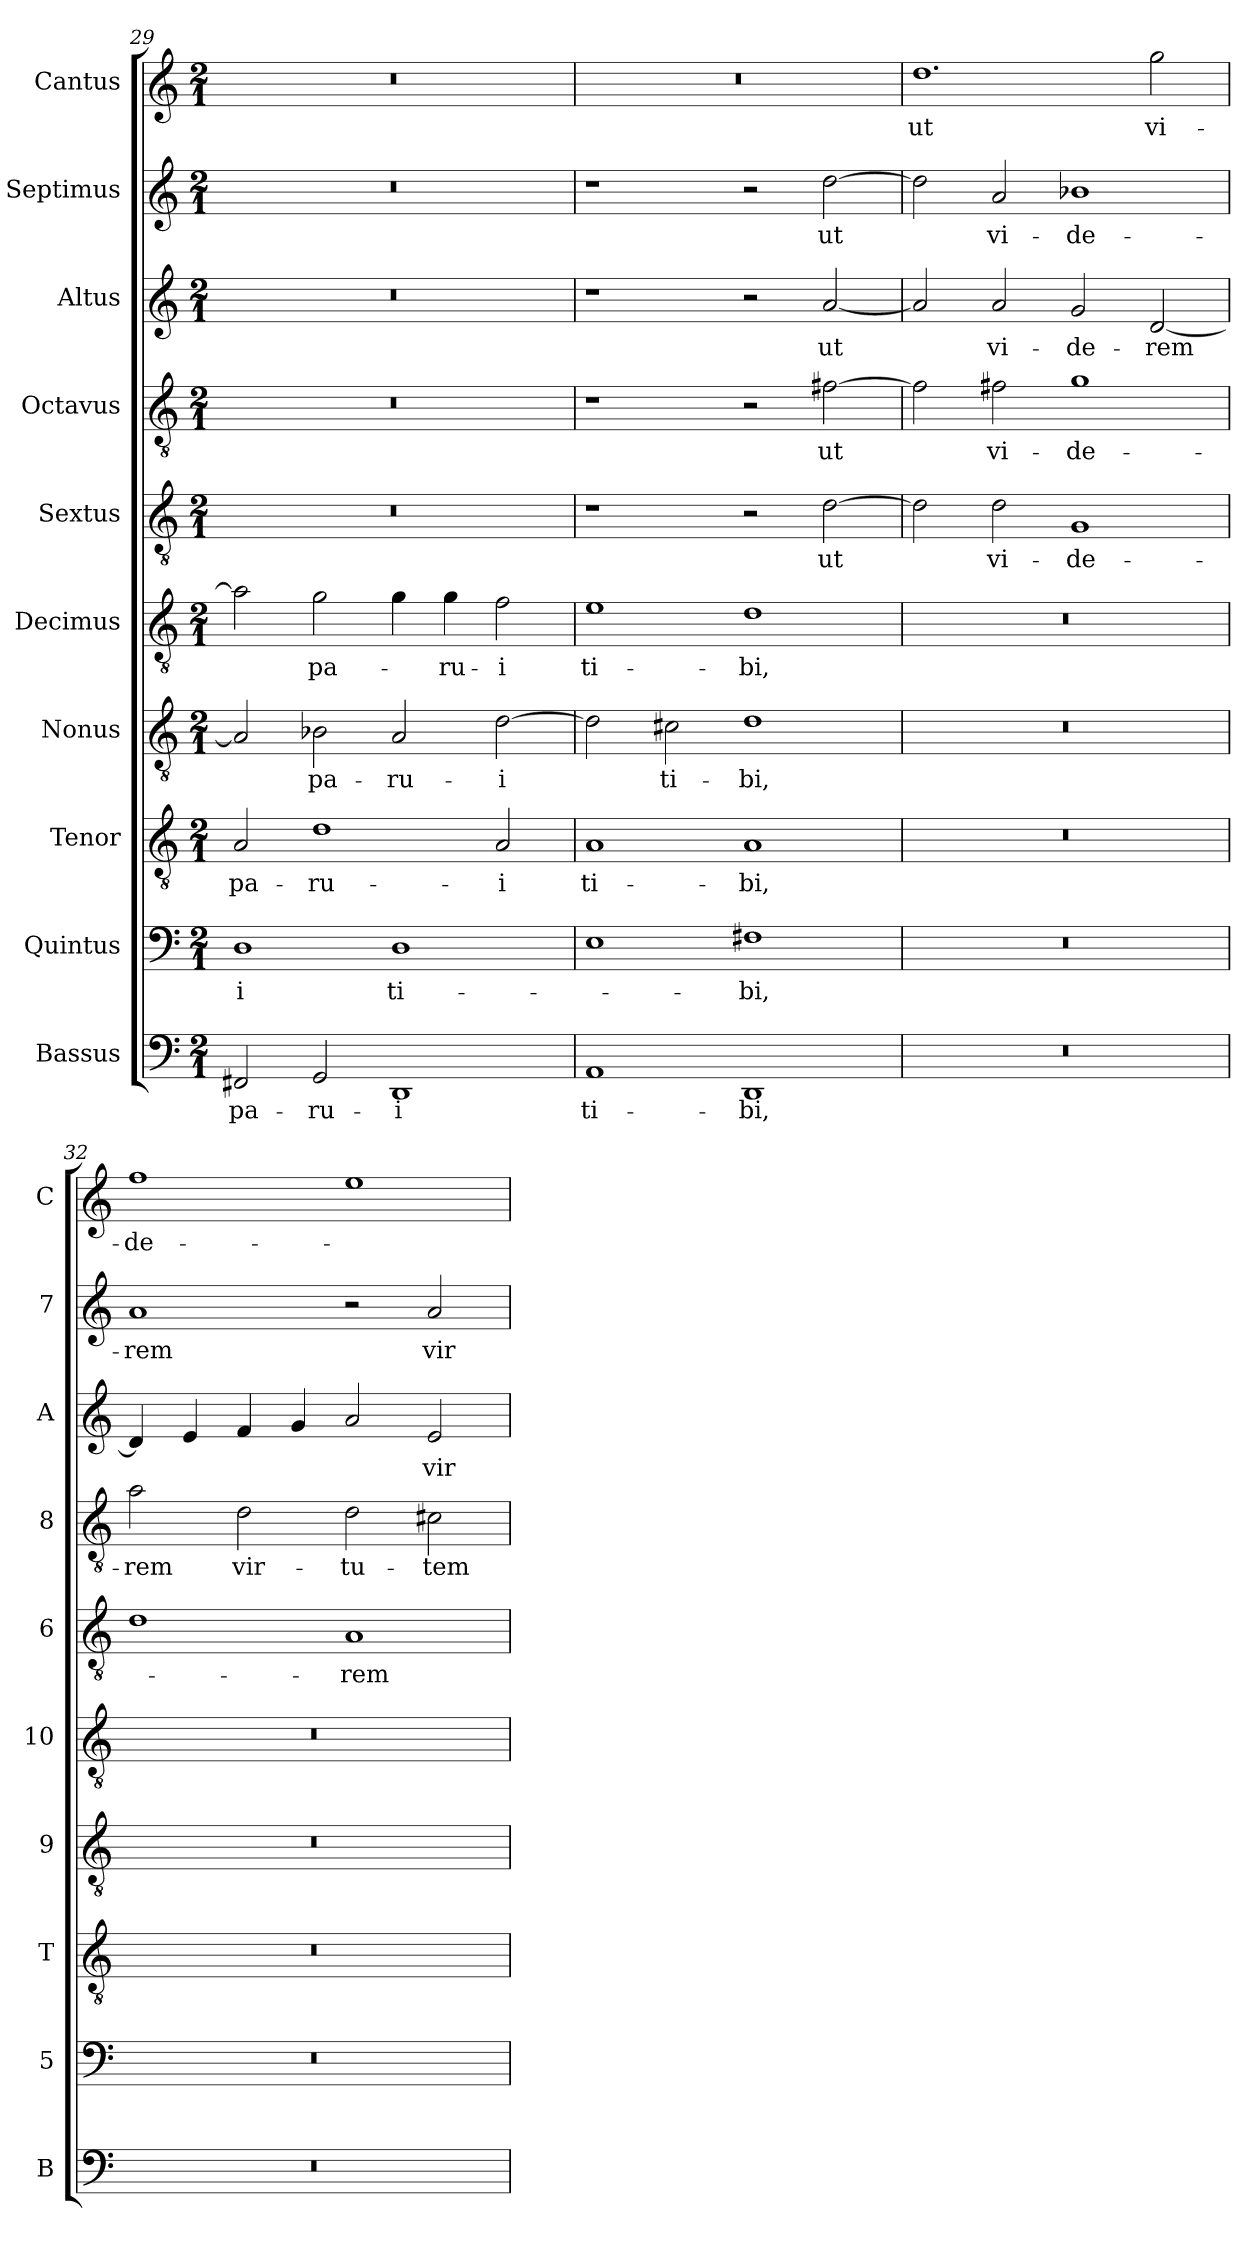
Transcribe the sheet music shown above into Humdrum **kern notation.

**kern	**text	**kern	**text	**kern	**text	**kern	**text	**kern	**text	**kern	**text	**kern	**text	**kern	**text	**kern	**text	**kern	**text
*part10	*part10	*part9	*part9	*part8	*part8	*part7	*part7	*part6	*part6	*part5	*part5	*part4	*part4	*part3	*part3	*part2	*part2	*part1	*part1
*staff10	*staff10	*staff9	*staff9	*staff8	*staff8	*staff7	*staff7	*staff6	*staff6	*staff5	*staff5	*staff4	*staff4	*staff3	*staff3	*staff2	*staff2	*staff1	*staff1
*I"Bassus	*	*I"Quintus	*	*I"Tenor	*	*I"Nonus	*	*I"Decimus	*	*I"Sextus	*	*I"Octavus	*	*I"Altus	*	*I"Septimus	*	*I"Cantus	*
*I'B	*	*I'5	*	*I'T	*	*I'9	*	*I'10	*	*I'6	*	*I'8	*	*I'A	*	*I'7	*	*I'C	*
*clefF4	*	*clefF4	*	*clefGv2	*	*clefGv2	*	*clefGv2	*	*clefGv2	*	*clefGv2	*	*clefG2	*	*clefG2	*	*clefG2	*
*k[]	*	*k[]	*	*k[]	*	*k[]	*	*k[]	*	*k[]	*	*k[]	*	*k[]	*	*k[]	*	*k[]	*
*M2/1	*	*M2/1	*	*M2/1	*	*M2/1	*	*M2/1	*	*M2/1	*	*M2/1	*	*M2/1	*	*M2/1	*	*M2/1	*
=29	=29	=29	=29	=29	=29	=29	=29	=29	=29	=29	=29	=29	=29	=29	=29	=29	=29	=29	=29
!	!LO:LY:b	!	!LO:LY:b	!	!LO:LY:b	!	!	!	!	!	!	!	!	!	!	!	!	!	!
2FF#X/	-pa-	1D	-i	2A/	-pa-	2A/]	.	2a\]	.	0r	.	0r	.	0r	.	0r	.	0r	.
!	!LO:LY:b	!	!	!	!LO:LY:b	!	!LO:LY:b	!	!LO:LY:b	!	!	!	!	!	!	!	!	!	!
2GG/	-ru-	.	.	1d	-ru-	2B-X\	-pa-	2g\	-pa-	.	.	.	.	.	.	.	.	.	.
!	!LO:LY:b	!	!LO:LY:b	!	!	!	!LO:LY:b	!	!	!	!	!	!	!	!	!	!	!	!
1DD	-i	1D	ti-	.	.	2A/	-ru-	4g\	.	.	.	.	.	.	.	.	.	.	.
!	!	!	!	!	!	!	!	!	!LO:LY:b	!	!	!	!	!	!	!	!	!	!
.	.	.	.	.	.	.	.	4g\	-ru-	.	.	.	.	.	.	.	.	.	.
!	!	!	!	!	!LO:LY:b	!	!LO:LY:b	!	!LO:LY:b	!	!	!	!	!	!	!	!	!	!
.	.	.	.	2A/	-i	[2d\	-i	2f\	-i	.	.	.	.	.	.	.	.	.	.
=30	=30	=30	=30	=30	=30	=30	=30	=30	=30	=30	=30	=30	=30	=30	=30	=30	=30	=30	=30
!	!LO:LY:b	!	!	!	!LO:LY:b	!	!	!	!LO:LY:b	!	!	!	!	!	!	!	!	!	!
1AA	ti-	1E	.	1A	ti-	2d\]	.	1e	ti-	1r	.	1r	.	1r	.	1r	.	0r	.
!	!	!	!	!	!	!	!LO:LY:b	!	!	!	!	!	!	!	!	!	!	!	!
.	.	.	.	.	.	2c#X\	ti-	.	.	.	.	.	.	.	.	.	.	.	.
!	!LO:LY:b	!	!LO:LY:b	!	!LO:LY:b	!	!LO:LY:b	!	!LO:LY:b	!	!	!	!	!	!	!	!	!	!
1DD	-bi,	1F#X	-bi,	1A	-bi,	1d	-bi,	1d	-bi,	2r	.	2r	.	2r	.	2r	.	.	.
!	!	!	!	!	!	!	!	!	!	!	!LO:LY:b	!	!LO:LY:b	!	!LO:LY:b	!	!LO:LY:b	!	!
.	.	.	.	.	.	.	.	.	.	[2d\	ut	[2f#X\	ut	[2a/	ut	[2dd\	ut	.	.
=31	=31	=31	=31	=31	=31	=31	=31	=31	=31	=31	=31	=31	=31	=31	=31	=31	=31	=31	=31
!	!	!	!	!	!	!	!	!	!	!	!	!	!	!	!	!	!	!	!LO:LY:b
0r	.	0r	.	0r	.	0r	.	0r	.	2d\]	.	2f#\]	.	2a/]	.	2dd\]	.	1.dd	ut
!	!	!	!	!	!	!	!	!	!	!	!LO:LY:b	!	!LO:LY:b	!	!LO:LY:b	!	!LO:LY:b	!	!
.	.	.	.	.	.	.	.	.	.	2d\	vi-	2f#X\	vi-	2a/	vi-	2a/	vi-	.	.
!	!	!	!	!	!	!	!	!	!	!	!LO:LY:b	!	!LO:LY:b	!	!LO:LY:b	!	!LO:LY:b	!	!
.	.	.	.	.	.	.	.	.	.	1G	-de-	1g	-de-	2g/	-de-	1b-X	-de-	.	.
!	!	!	!	!	!	!	!	!	!	!	!	!	!	!	!LO:LY:b	!	!	!	!LO:LY:b
.	.	.	.	.	.	.	.	.	.	.	.	.	.	[2d/	-rem	.	.	2gg\	vi-
=32	=32	=32	=32	=32	=32	=32	=32	=32	=32	=32	=32	=32	=32	=32	=32	=32	=32	=32	=32
!	!	!	!	!	!	!	!	!	!	!	!	!	!LO:LY:b	!	!	!	!LO:LY:b	!	!LO:LY:b
0r	.	0r	.	0r	.	0r	.	0r	.	1d	.	2a\	-rem	4d/]	.	1a	-rem	1ff	-de-
.	.	.	.	.	.	.	.	.	.	.	.	.	.	4e/	.	.	.	.	.
!	!	!	!	!	!	!	!	!	!	!	!	!	!LO:LY:b	!	!	!	!	!	!
.	.	.	.	.	.	.	.	.	.	.	.	2d\	vir-	4f/	.	.	.	.	.
.	.	.	.	.	.	.	.	.	.	.	.	.	.	4g/	.	.	.	.	.
!	!	!	!	!	!	!	!	!	!	!	!LO:LY:b	!	!LO:LY:b	!	!	!	!	!	!
.	.	.	.	.	.	.	.	.	.	1A	-rem	2d\	-tu-	2a/	.	2r	.	1ee	.
!	!	!	!	!	!	!	!	!	!	!	!	!	!LO:LY:b	!	!LO:LY:b	!	!LO:LY:b	!	!
.	.	.	.	.	.	.	.	.	.	.	.	2c#X\	-tem	2e/	vir-	2a/	vir-	.	.
=	=	=	=	=	=	=	=	=	=	=	=	=	=	=	=	=	=	=	=
*-	*-	*-	*-	*-	*-	*-	*-	*-	*-	*-	*-	*-	*-	*-	*-	*-	*-	*-	*-
